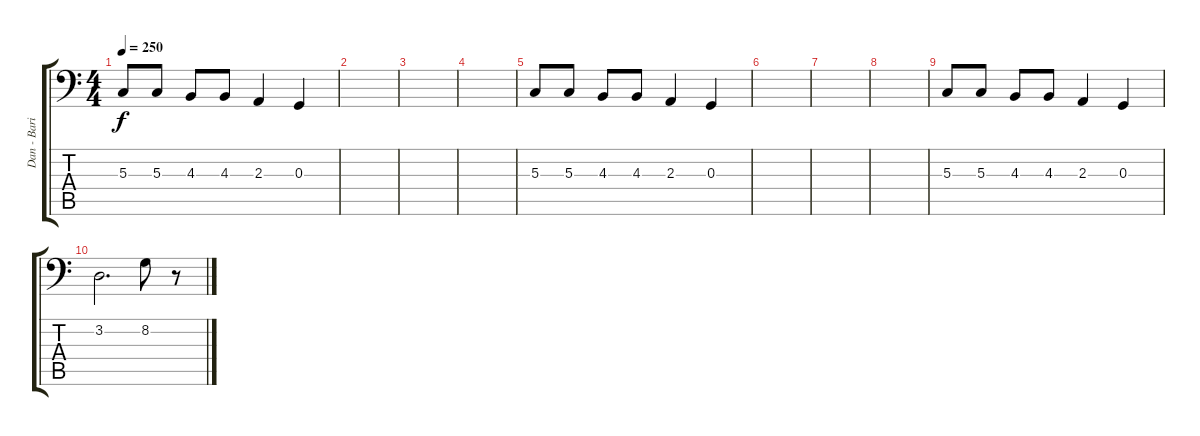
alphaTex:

\track ("Dan - Bari Sax" "Dan - Bari") {instrument baritonesax}
\staff {score tabs}
\tuning (E3 B2 G2 D2 A1 E1) {hide}
\ts (4 4)
\tempo 250
\clef f4
\ks c
5.3.8{dy f} 5.3.8 4.3.8 4.3.8 2.3.4 0.3.4 |
|
|
|
5.3.8 5.3.8 4.3.8 4.3.8 2.3.4 0.3.4 |
|
|
|
5.3.8 5.3.8 4.3.8 4.3.8 2.3.4 0.3.4 |
3.2.2{d} 8.2.8 r.8
